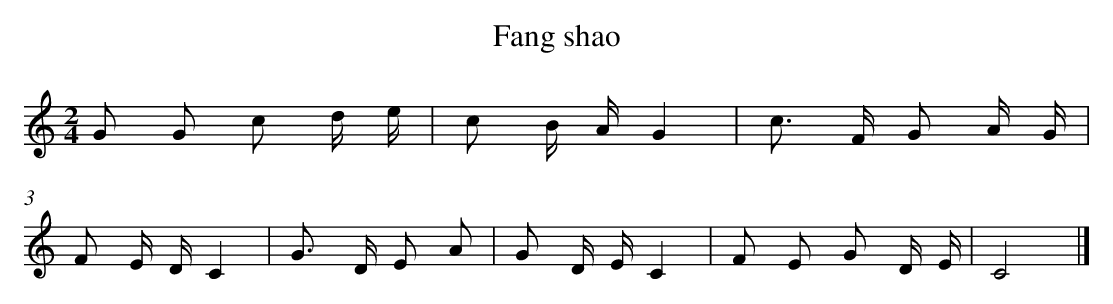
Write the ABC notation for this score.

X:1
T: Fang shao
L: 1/16
M: 2/4
K: C
G2 G2 c2 d e [I:setbarnb 1]|
c2 B AG4 |
c2> F2 G2 A G |
F2 E DC4 |
G2> D2 E2 A2 |
G2 D EC4 |
F2 E2 G2 D E |
C8 |]
